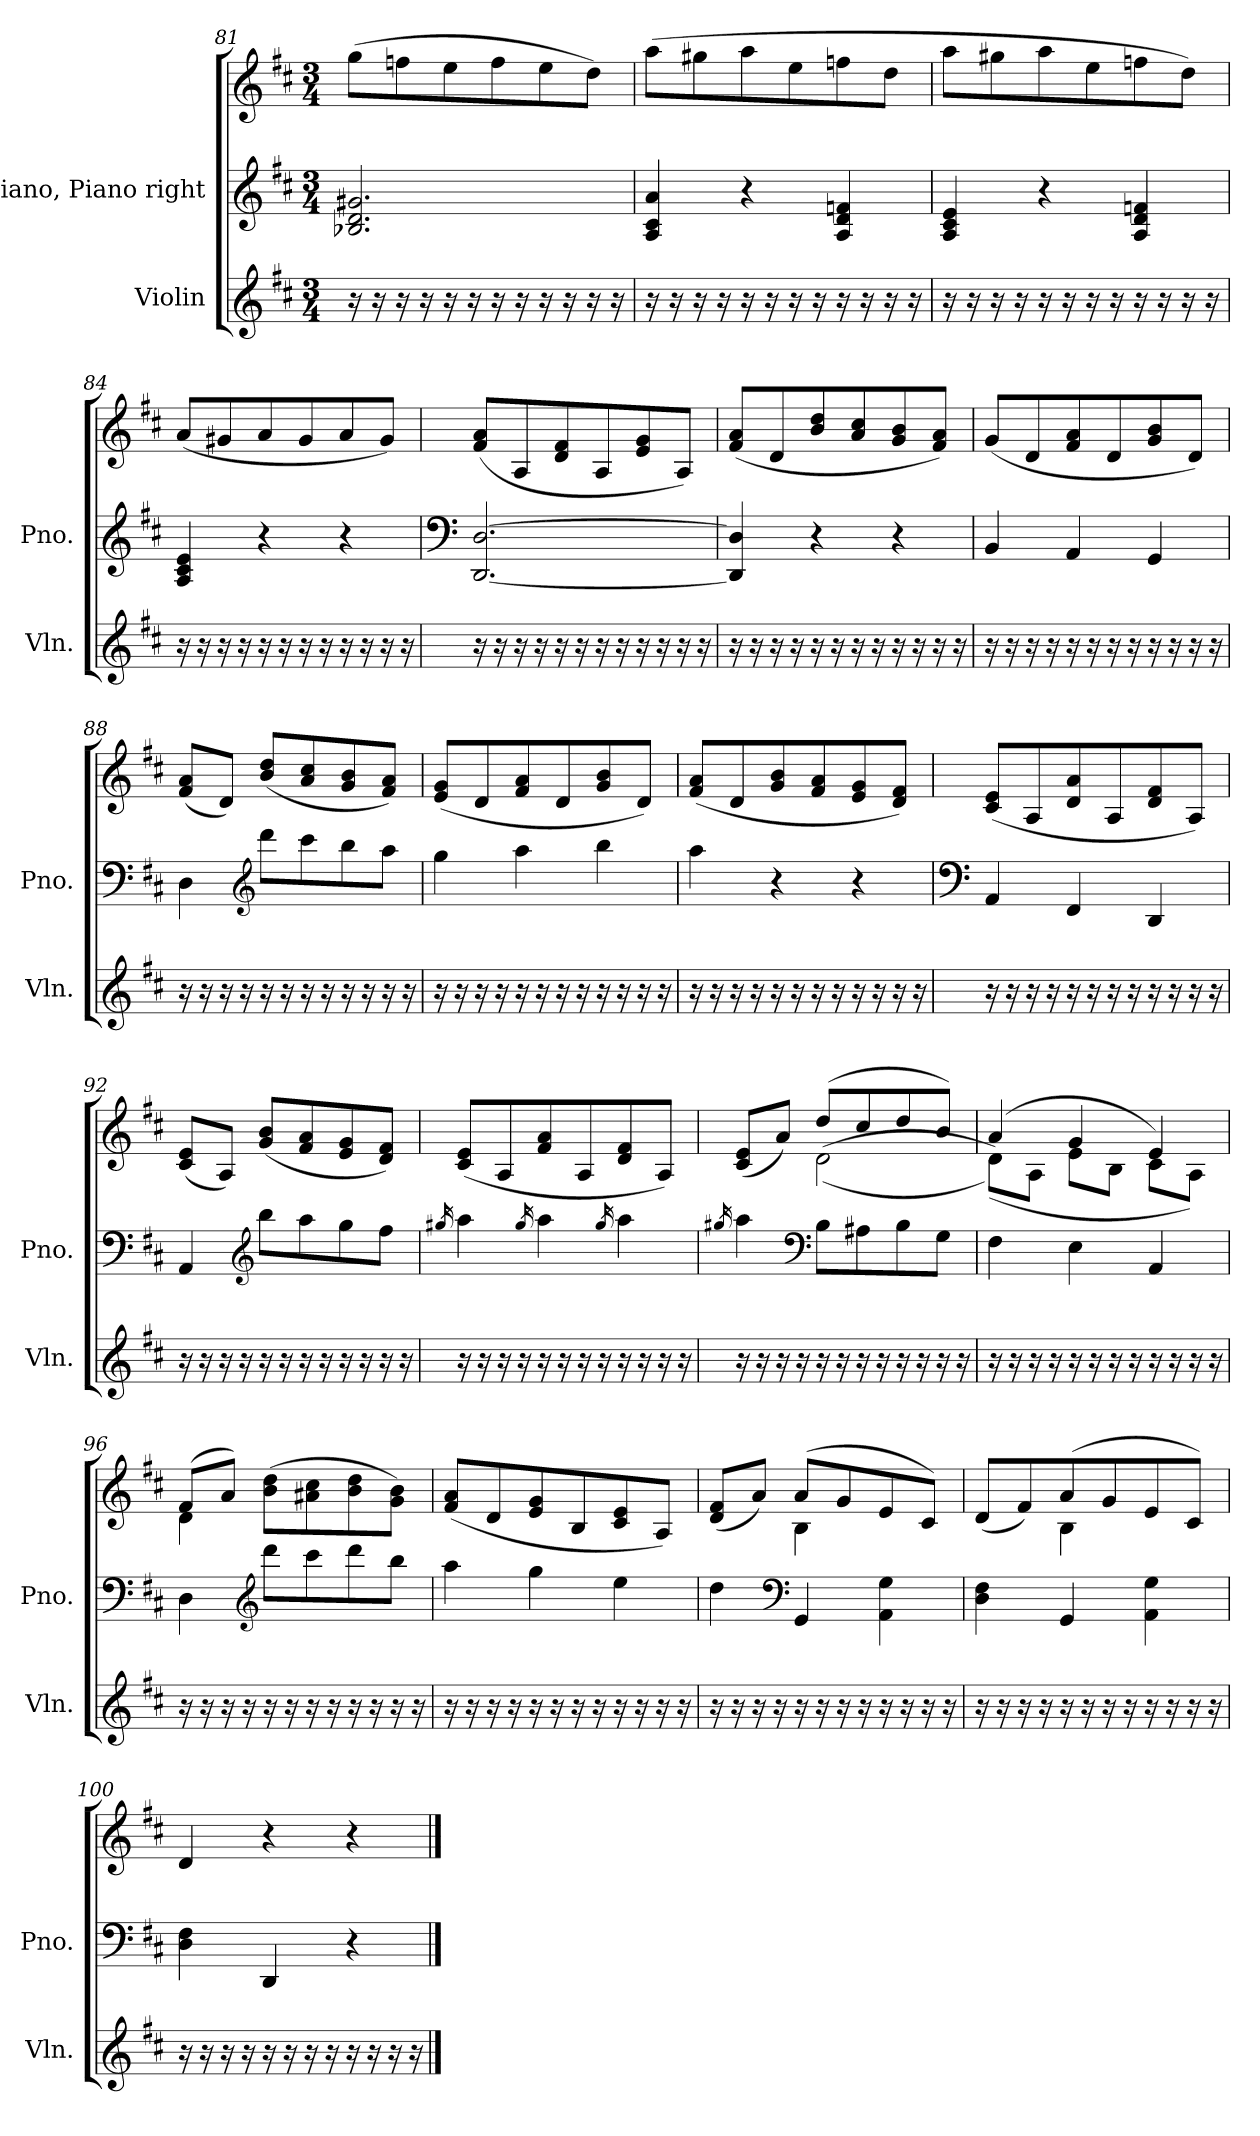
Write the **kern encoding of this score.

**kern	**kern	**kern
*part2	*part1	*part1
*staff3	*staff2	*staff1
*I"Violin	*I"Piano, Piano right	*
*I'Vln.	*I'Pno.	*
*clefG2	*clefG2	*clefG2
*k[f#c#]	*k[f#c#]	*k[f#c#]
*M3/4	*M3/4	*M3/4
=81	=81	=81
16r	2.B-X/ 2.d/ 2.g#X/	(>8gg\L
16r	.	.
16r	.	8ffn\
16r	.	.
16r	.	8ee\
16r	.	.
16r	.	8ff\
16r	.	.
16r	.	8ee\
16r	.	.
16r	.	8dd\J)
16r	.	.
!!LO:PB:g=z
=82	=82	=82
16r	4A/ 4c#/ 4a/	(>8aa\L
16r	.	.
16r	.	8gg#X\
16r	.	.
16r	4r	8aa\
16r	.	.
16r	.	8ee\
16r	.	.
16r	4A/ 4d/ 4fn/	8ffn\
16r	.	.
16r	.	8dd\J
16r	.	.
=83	=83	=83
16r	4A/ 4c#/ 4e/	8aa\L
16r	.	.
16r	.	8gg#X\
16r	.	.
16r	4r	8aa\
16r	.	.
16r	.	8ee\
16r	.	.
16r	4A/ 4d/ 4fn/	8ffn\
16r	.	.
16r	.	8dd\J)
16r	.	.
=84	=84	=84
16r	4A/ 4c#/ 4e/	(<8a/L
16r	.	.
16r	.	8g#X/
16r	.	.
16r	4r	8a/
16r	.	.
16r	.	8g#/
16r	.	.
16r	4r	8a/
16r	.	.
16r	.	8g#/J)
16r	.	.
!!LO:LB:g=z
=85	=85	=85
*	*clefF4	*
16r	[2.DD/ [2.D/	(<8f#/ 8a/L
16r	.	.
16r	.	8A/
16r	.	.
16r	.	8d/ 8f#/
16r	.	.
16r	.	8A/
16r	.	.
16r	.	8e/ 8g/
16r	.	.
16r	.	8A/J)
16r	.	.
=86	=86	=86
16r	4DD/] 4D/]	(<8f#/ 8a/L
16r	.	.
16r	.	8d/
16r	.	.
16r	4r	8b/ 8dd/
16r	.	.
16r	.	8a/ 8cc#/
16r	.	.
16r	4r	8g/ 8b/
16r	.	.
16r	.	8f#/ 8a/J)
16r	.	.
=87	=87	=87
16r	4BB/	(<8g/L
16r	.	.
16r	.	8d/
16r	.	.
16r	4AA/	8f#/ 8a/
16r	.	.
16r	.	8d/
16r	.	.
16r	4GG/	8g/ 8b/
16r	.	.
16r	.	8d/J)
16r	.	.
!!LO:LB:g=z
=88	=88	=88
16r	4D\	(<8f#/ 8a/L
16r	.	.
16r	.	8d/J)
16r	.	.
*	*clefG2	*
16r	8ddd\L	(<8b/ 8dd/L
16r	.	.
16r	8ccc#\	8a/ 8cc#/
16r	.	.
16r	8bb\	8g/ 8b/
16r	.	.
16r	8aa\J	8f#/ 8a/J)
16r	.	.
=89	=89	=89
16r	4gg\	(<8e/ 8g/L
16r	.	.
16r	.	8d/
16r	.	.
16r	4aa\	8f#/ 8a/
16r	.	.
16r	.	8d/
16r	.	.
16r	4bb\	8g/ 8b/
16r	.	.
16r	.	8d/J)
16r	.	.
=90	=90	=90
16r	4aa\	(<8f#/ 8a/L
16r	.	.
16r	.	8d/
16r	.	.
16r	4r	8g/ 8b/
16r	.	.
16r	.	8f#/ 8a/
16r	.	.
16r	4r	8e/ 8g/
16r	.	.
16r	.	8d/ 8f#/J)
16r	.	.
!!LO:PB:g=z
=91	=91	=91
*	*clefF4	*
16r	4AA/	(<8c#/ 8e/L
16r	.	.
16r	.	8A/
16r	.	.
16r	4FF#/	8d/ 8a/
16r	.	.
16r	.	8A/
16r	.	.
16r	4DD/	8d/ 8f#/
16r	.	.
16r	.	8A/J)
16r	.	.
=92	=92	=92
16r	4AA/	(<8c#/ 8e/L
16r	.	.
16r	.	8A/J)
16r	.	.
*	*clefG2	*
16r	8bb\L	(<8g/ 8b/L
16r	.	.
16r	8aa\	8f#/ 8a/
16r	.	.
16r	8gg\	8e/ 8g/
16r	.	.
16r	8ff#\J	8d/ 8f#/J)
16r	.	.
=93	=93	=93
.	16qgg#X/	.
16r	4aa\	(>8c#/ 8e/L
16r	.	.
16r	.	8A/
16r	.	.
.	16qgg#/	.
16r	4aa\	8f#/ 8a/
16r	.	.
16r	.	8A/
16r	.	.
.	16qgg#/	.
16r	4aa\	8d/ 8f#/
16r	.	.
16r	.	8A/J)
16r	.	.
!!LO:LB:g=z
=94	=94	=94
.	16qgg#X/	.
*	*	*^
16r	4aa\	(<8c#/ 8e/L	4ryy
16r	.	.	.
16r	.	8a/J)	.
16r	.	.	.
*	*clefF4	*	*
16r	8B\L	(>8dd/L	(<(<2d\
16r	.	.	.
16r	8A#X\	8cc#/	.
16r	.	.	.
16r	8B\	8dd/	.
16r	.	.	.
16r	8G\J	8b/J)	.
16r	.	.	.
=95	=95	=95	=95
16r	4F#\	(>4a/	(<8d\L))
16r	.	.	.
16r	.	.	8A\J
16r	.	.	.
16r	4E\	4g/	8e\L
16r	.	.	.
16r	.	.	8B\J
16r	.	.	.
16r	4AA/	4e/)	8c#\L
16r	.	.	.
16r	.	.	8A\J)
16r	.	.	.
=96	=96	=96	=96
16r	4D\	(>8f#/L	4d\
16r	.	.	.
16r	.	8a/J)	.
16r	.	.	.
*	*clefG2	*	*
16r	8ddd\L	(>8b\ 8dd\L	2ryy
16r	.	.	.
16r	8ccc#\	8a#X\ 8cc#\	.
16r	.	.	.
16r	8ddd\	8b\ 8dd\	.
16r	.	.	.
16r	8bb\J	8g\ 8b\J)	.
16r	.	.	.
*	*	*v	*v
!!LO:LB:g=z
=97	=97	=97
16r	4aa\	(>8f#/ 8a/L
16r	.	.
16r	.	8d/
16r	.	.
16r	4gg\	8e/ 8g/
16r	.	.
16r	.	8B/
16r	.	.
16r	4ee\	8c#/ 8e/
16r	.	.
16r	.	8A/J)
16r	.	.
=98	=98	=98
*	*	*^
16r	4dd\	(<8d/ 8f#/L	4ryy
16r	.	.	.
16r	.	8a/J)	.
16r	.	.	.
*	*clefF4	*	*
16r	4GG/	(>8a/L	4B\
16r	.	.	.
16r	.	8g/	.
16r	.	.	.
16r	4AA\ 4G\	8e/	4ryy
16r	.	.	.
16r	.	8c#/J)	.
16r	.	.	.
=99	=99	=99	=99
16r	4D\ 4F#\	(<8d/L	4ryy
16r	.	.	.
16r	.	8f#/)	.
16r	.	.	.
16r	4GG/	(>8a/	4B\
16r	.	.	.
16r	.	8g/	.
16r	.	.	.
16r	4AA\ 4G\	8e/	4ryy
16r	.	.	.
16r	.	8c#/J)	.
16r	.	.	.
*	*	*v	*v
!!LO:PB:g=z
=100	=100	=100
16r	4D\ 4F#\	4d/
16r	.	.
16r	.	.
16r	.	.
16r	4DD/	4r
16r	.	.
16r	.	.
16r	.	.
16r	4r	4r
16r	.	.
16r	.	.
16r	.	.
==	==	==
*-	*-	*-
